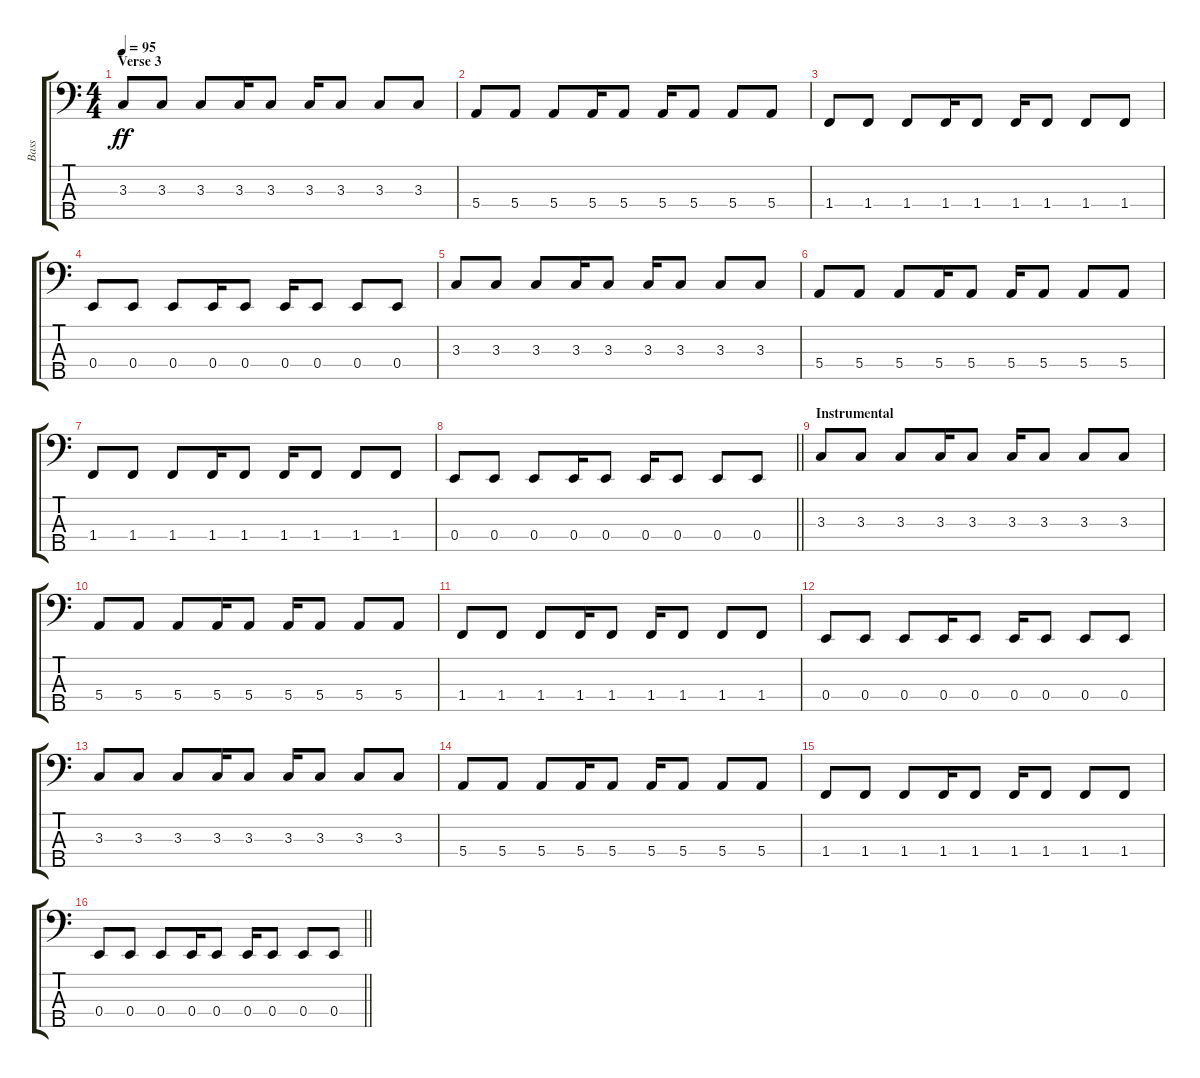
\track ("Bass" "Bass") {instrument electricbassfinger}
\staff {score tabs}
\tuning (G2 D2 A1 E1 B0) {hide}
\ts (4 4)
\section ("" "Verse 3")
\tempo 95
\clef f4
\ks c
3.3.8{dy ff} 3.3.8 3.3.8 3.3.16 3.3.8 3.3.16 3.3.8 3.3.8 3.3.8 |
5.4.8 5.4.8 5.4.8 5.4.16 5.4.8 5.4.16 5.4.8 5.4.8 5.4.8 |
1.4.8 1.4.8 1.4.8 1.4.16 1.4.8 1.4.16 1.4.8 1.4.8 1.4.8 |
0.4.8 0.4.8 0.4.8 0.4.16 0.4.8 0.4.16 0.4.8 0.4.8 0.4.8 |
3.3.8 3.3.8 3.3.8 3.3.16 3.3.8 3.3.16 3.3.8 3.3.8 3.3.8 |
5.4.8 5.4.8 5.4.8 5.4.16 5.4.8 5.4.16 5.4.8 5.4.8 5.4.8 |
1.4.8 1.4.8 1.4.8 1.4.16 1.4.8 1.4.16 1.4.8 1.4.8 1.4.8 |
\barLineRight lightlight
0.4.8 0.4.8 0.4.8 0.4.16 0.4.8 0.4.16 0.4.8 0.4.8 0.4.8 |
\section ("" "Instrumental")
3.3.8 3.3.8 3.3.8 3.3.16 3.3.8 3.3.16 3.3.8 3.3.8 3.3.8 |
5.4.8 5.4.8 5.4.8 5.4.16 5.4.8 5.4.16 5.4.8 5.4.8 5.4.8 |
1.4.8 1.4.8 1.4.8 1.4.16 1.4.8 1.4.16 1.4.8 1.4.8 1.4.8 |
0.4.8 0.4.8 0.4.8 0.4.16 0.4.8 0.4.16 0.4.8 0.4.8 0.4.8 |
3.3.8 3.3.8 3.3.8 3.3.16 3.3.8 3.3.16 3.3.8 3.3.8 3.3.8 |
5.4.8 5.4.8 5.4.8 5.4.16 5.4.8 5.4.16 5.4.8 5.4.8 5.4.8 |
1.4.8 1.4.8 1.4.8 1.4.16 1.4.8 1.4.16 1.4.8 1.4.8 1.4.8 |
\barLineRight lightlight
0.4.8 0.4.8 0.4.8 0.4.16 0.4.8 0.4.16 0.4.8 0.4.8 0.4.8
